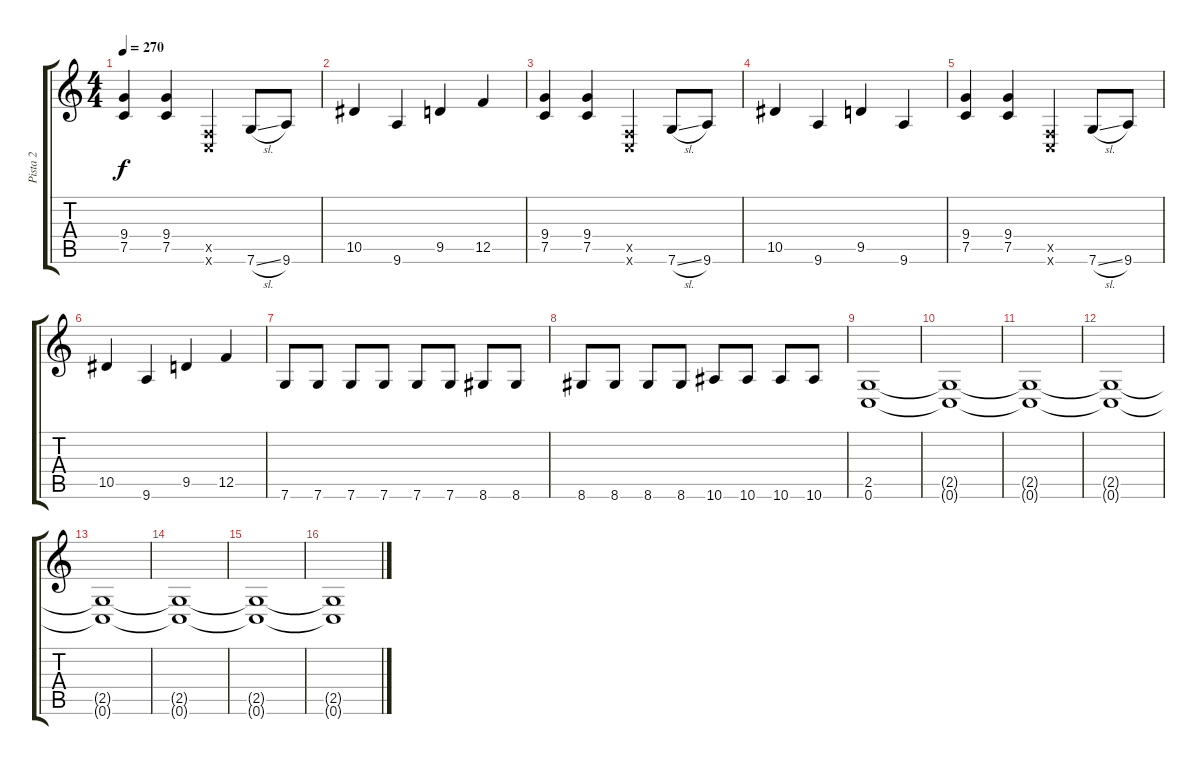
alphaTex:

\track ("Pista 2" "Pista 2") {instrument distortionguitar}
\staff {score tabs}
\tuning (C4 G3 Eb3 Bb2 F2 C2) {hide}
\ts (4 4)
\tempo 270
\clef g2
\ks c
(9.4 7.5).4{dy f} (9.4 7.5).4 (0.5{x} 0.6{x}).4 7.6{sl}.8 9.6.8 |
10.5.4 9.6.4 9.5.4 12.5.4 |
(9.4 7.5).4 (9.4 7.5).4 (0.5{x} 0.6{x}).4 7.6{sl}.8 9.6.8 |
10.5.4 9.6.4 9.5.4 9.6.4 |
(9.4 7.5).4 (9.4 7.5).4 (0.5{x} 0.6{x}).4 7.6{sl}.8 9.6.8 |
10.5.4 9.6.4 9.5.4 12.5.4 |
7.6.8 7.6.8 7.6.8 7.6.8 7.6.8 7.6.8 8.6.8 8.6.8 |
8.6.8 8.6.8 8.6.8 8.6.8 10.6.8 10.6.8 10.6.8 10.6.8 |
(2.5 0.6).1 |
(2.5{t} 0.6{t}).1 |
(2.5{t} 0.6{t}).1 |
(2.5{t} 0.6{t}).1 |
(2.5{t} 0.6{t}).1 |
(2.5{t} 0.6{t}).1 |
(2.5{t} 0.6{t}).1 |
(2.5{t} 0.6{t}).1
